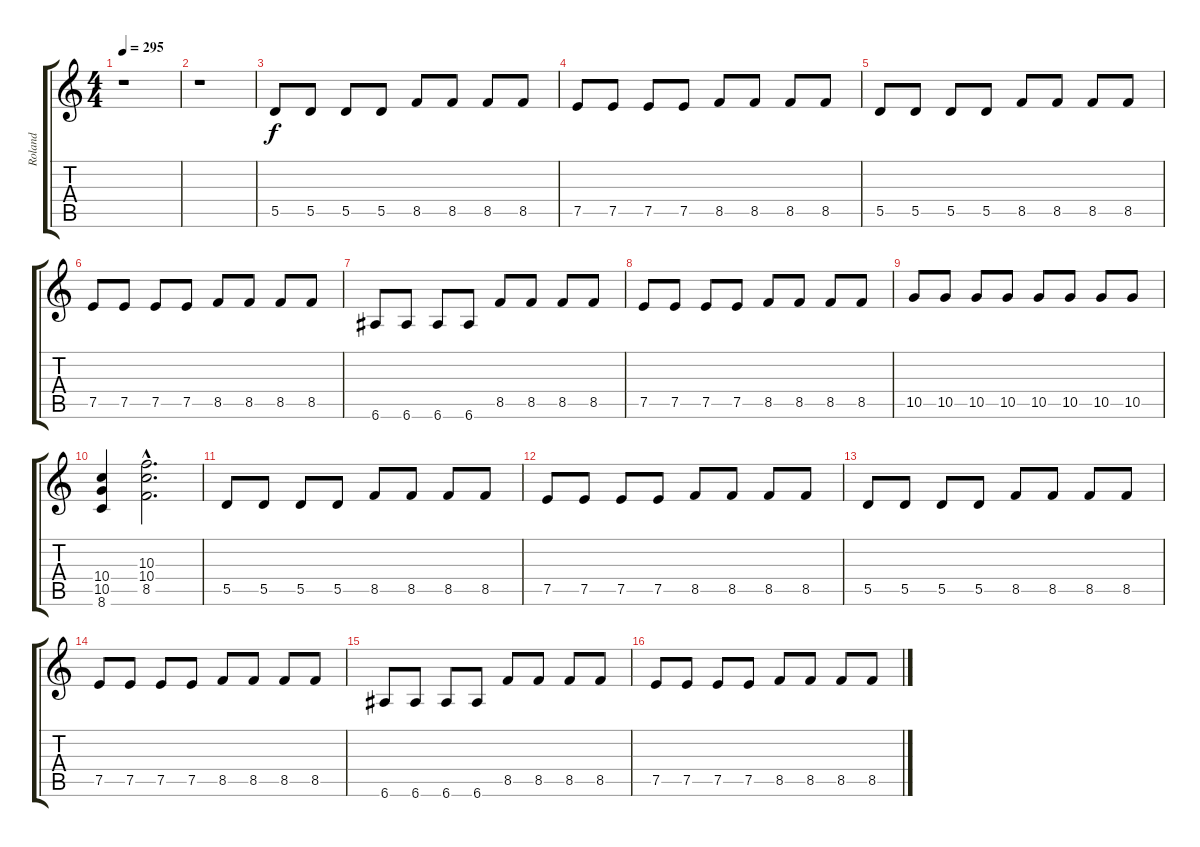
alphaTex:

\track ("Roland" "Roland") {instrument overdrivenguitar}
\staff {score tabs}
\tuning (E4 B3 G3 D3 A2 E2) {hide}
\ts (4 4)
\tempo 295
\clef g2
\ks c
r.1{dy f} |
r.1 |
5.5.8{volume 14} 5.5.8 5.5.8 5.5.8 8.5.8 8.5.8 8.5.8 8.5.8 |
7.5.8 7.5.8 7.5.8 7.5.8 8.5.8 8.5.8 8.5.8 8.5.8 |
5.5.8 5.5.8 5.5.8 5.5.8 8.5.8 8.5.8 8.5.8 8.5.8 |
7.5.8 7.5.8 7.5.8 7.5.8 8.5.8 8.5.8 8.5.8 8.5.8 |
6.6.8 6.6.8 6.6.8 6.6.8 8.5.8 8.5.8 8.5.8 8.5.8 |
7.5.8 7.5.8 7.5.8 7.5.8 8.5.8 8.5.8 8.5.8 8.5.8 |
10.5.8 10.5.8 10.5.8 10.5.8 10.5.8 10.5.8 10.5.8 10.5.8 |
(10.4 10.5 8.6).4{instrument distortionguitar} (10.3 10.4 8.5{hac}).2{d} |
5.5.8{volume 14} 5.5.8 5.5.8 5.5.8 8.5.8 8.5.8 8.5.8 8.5.8 |
7.5.8 7.5.8 7.5.8 7.5.8 8.5.8 8.5.8 8.5.8 8.5.8 |
5.5.8 5.5.8 5.5.8 5.5.8 8.5.8 8.5.8 8.5.8 8.5.8 |
7.5.8 7.5.8 7.5.8 7.5.8 8.5.8 8.5.8 8.5.8 8.5.8 |
6.6.8 6.6.8 6.6.8 6.6.8 8.5.8 8.5.8 8.5.8 8.5.8 |
7.5.8 7.5.8 7.5.8 7.5.8 8.5.8 8.5.8 8.5.8 8.5.8
